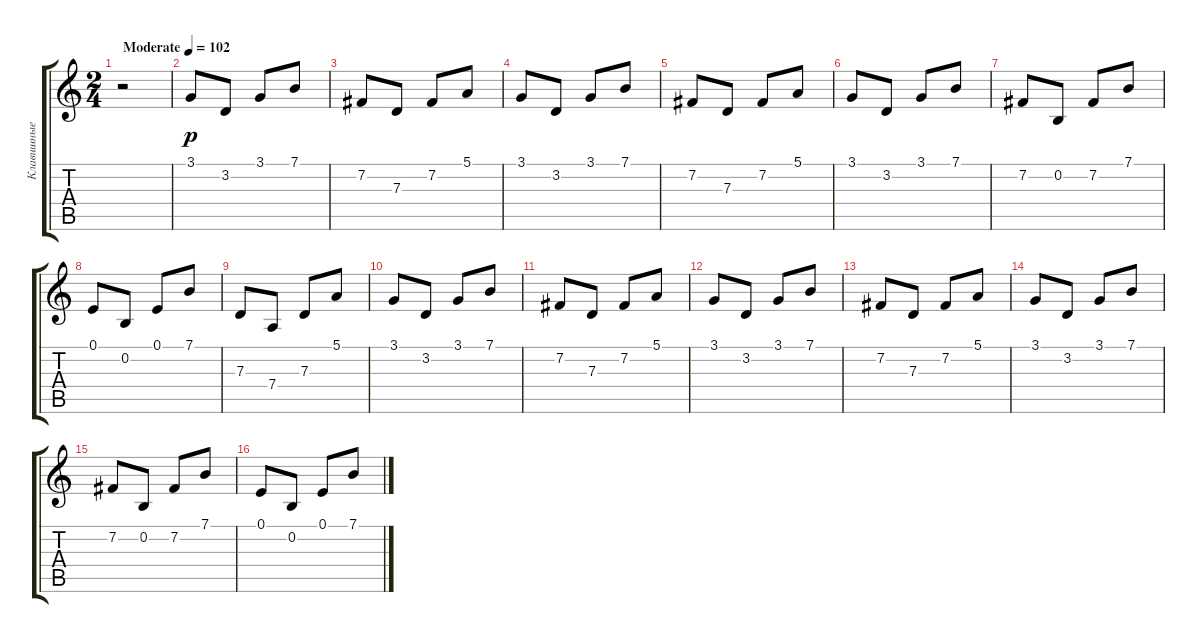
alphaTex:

\track ("Клавишные" "Клавишные") {instrument synthbrass2}
\staff {score tabs}
\tuning (E4 B3 G3 D3 A2 E2) {hide}
\ts (2 4)
\tempo (102 "Moderate")
\clef g2
\ks c
r.2{dy p instrument synthbrass2} |
3.1.8{volume 16} 3.2.8 3.1.8 7.1.8 |
7.2.8 7.3.8 7.2.8 5.1.8 |
3.1.8 3.2.8 3.1.8 7.1.8 |
7.2.8 7.3.8 7.2.8 5.1.8 |
3.1.8 3.2.8 3.1.8 7.1.8 |
7.2.8 0.2.8 7.2.8 7.1.8 |
0.1.8 0.2.8 0.1.8 7.1.8 |
7.3.8 7.4.8 7.3.8 5.1.8 |
3.1.8 3.2.8 3.1.8 7.1.8 |
7.2.8 7.3.8 7.2.8 5.1.8 |
3.1.8 3.2.8 3.1.8 7.1.8 |
7.2.8 7.3.8 7.2.8 5.1.8 |
3.1.8 3.2.8 3.1.8 7.1.8 |
7.2.8 0.2.8 7.2.8 7.1.8 |
0.1.8 0.2.8 0.1.8 7.1.8
